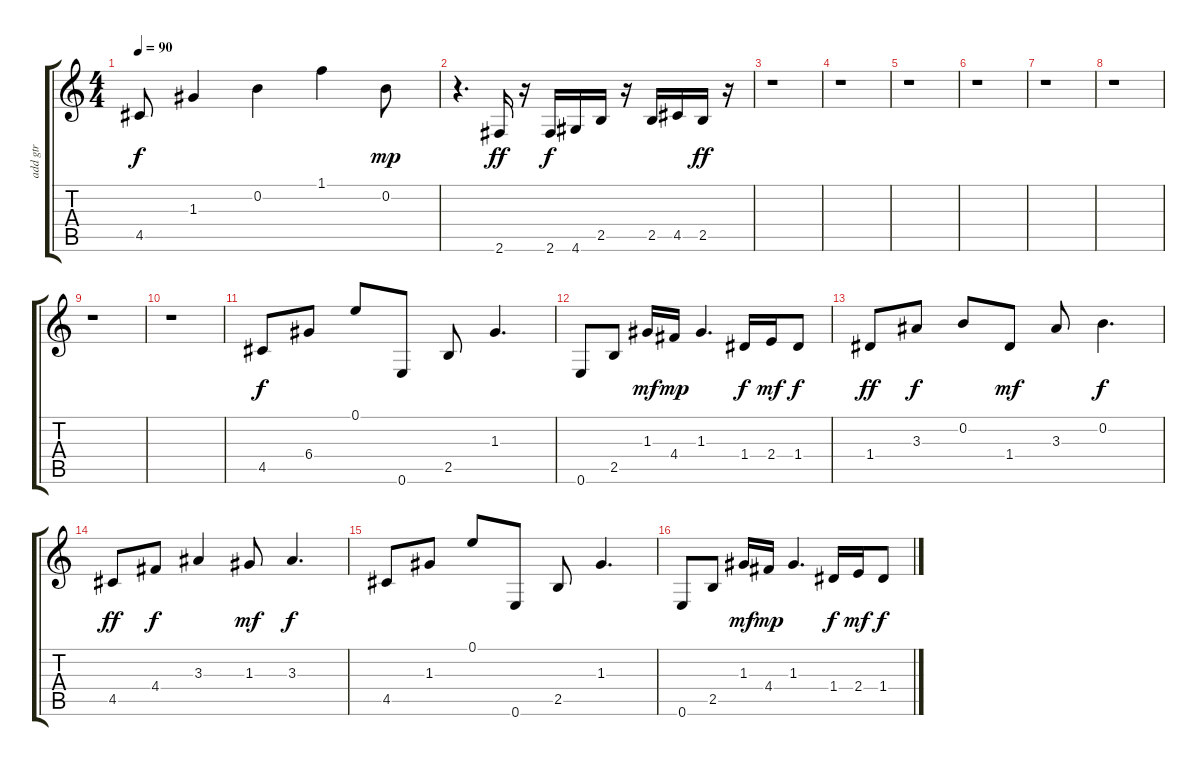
\track ("add gtr" "add gtr") {instrument acousticguitarsteel}
\staff {score tabs}
\tuning (E4 B3 G3 D3 A2 E2) {hide}
\ts (4 4)
\tempo 90
\clef g2
\ks c
4.5.8{dy f} 1.3.4 0.2.4 1.1.4 0.2.8{dy mp} |
r.4{d} 2.6.16{dy ff} r.16 2.6.16{dy f} 4.6.16 2.5.16 r.16 2.5.16 4.5.16 2.5.16{dy ff} r.16 |
r.1 |
r.1 |
r.1 |
r.1 |
r.1 |
r.1 |
r.1 |
r.1 |
4.5.8{dy f} 6.4.8 0.1.8 0.6.8 2.5.8 1.3.4{d} |
0.6.8 2.5.8 1.3.16{dy mf} 4.4.16{dy mp} 1.3.4{d} 1.4.16{dy f} 2.4.16{dy mf} 1.4.8{dy f} |
1.4.8{dy ff} 3.3.8{dy f} 0.2.8 1.4.8{dy mf} 3.3.8 0.2.4{d dy f} |
4.5.8{dy ff} 4.4.8{dy f} 3.3.4 1.3.8{dy mf} 3.3.4{d dy f} |
4.5.8 1.3.8 0.1.8 0.6.8 2.5.8 1.3.4{d} |
0.6.8 2.5.8 1.3.16{dy mf} 4.4.16{dy mp} 1.3.4{d} 1.4.16{dy f} 2.4.16{dy mf} 1.4.8{dy f}
